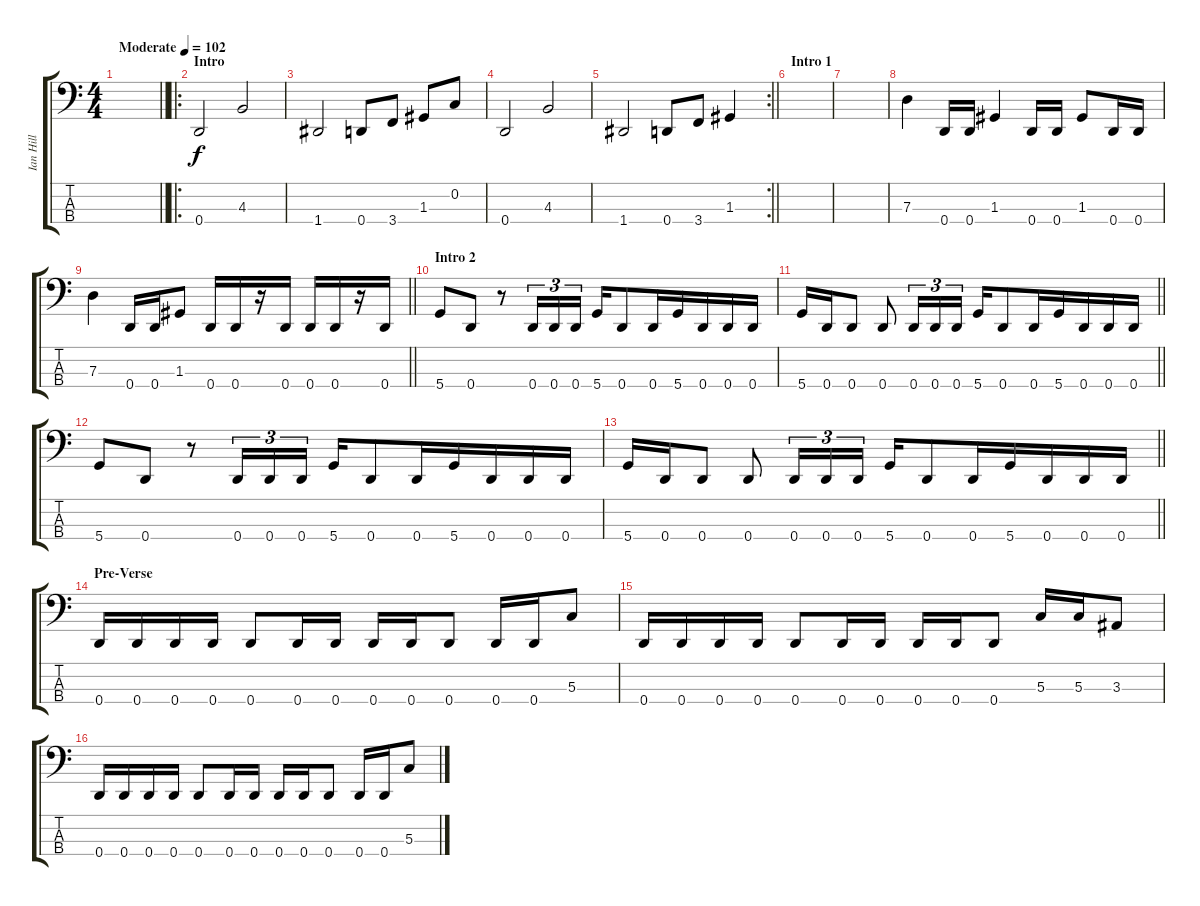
\track ("Ian Hill" "Ian Hill") {instrument electricbasspick}
\staff {score tabs}
\tuning (F2 C2 G1 D1) {hide}
\ts (4 4)
\tempo (102 "Moderate")
\clef f4
\barLineRight lightlight
\ks c
|
\ro
\section ("" "Intro")
0.4.2 4.3.2 |
1.4.2 0.4.8 3.4.8 1.3.8 0.2.8 |
0.4.2 4.3.2 |
\rc 2
\barLineRight lightlight
1.4.2 0.4.8 3.4.8 1.3.4 |
\section ("" "Intro 1")
|
|
7.3.4 0.4.16 0.4.16 1.3.4 0.4.16 0.4.16 1.3.8 0.4.16 0.4.16 |
\barLineRight lightlight
7.3.4 0.4.16 0.4.16 1.3.8 0.4.16 0.4.16 r.16 0.4.16 0.4.16 0.4.16 r.16 0.4.16 |
\section ("" "Intro 2")
5.4.8 0.4.8 r.8 0.4.16{tu (3 2)} 0.4.16{tu (3 2)} 0.4.16{tu (3 2) beam splitsecondary} 5.4.16 0.4.8 0.4.16{beam merge} 5.4.16 0.4.16 0.4.16 0.4.16 |
\barLineRight lightlight
5.4.16 0.4.16 0.4.8 0.4.8 0.4.16{tu (3 2)} 0.4.16{tu (3 2)} 0.4.16{tu (3 2) beam splitsecondary} 5.4.16 0.4.8 0.4.16{beam merge} 5.4.16 0.4.16 0.4.16 0.4.16 |
5.4.8 0.4.8 r.8 0.4.16{tu (3 2)} 0.4.16{tu (3 2)} 0.4.16{tu (3 2) beam splitsecondary} 5.4.16 0.4.8 0.4.16{beam merge} 5.4.16 0.4.16 0.4.16 0.4.16 |
\barLineRight lightlight
5.4.16 0.4.16 0.4.8 0.4.8 0.4.16{tu (3 2)} 0.4.16{tu (3 2)} 0.4.16{tu (3 2) beam splitsecondary} 5.4.16 0.4.8 0.4.16{beam merge} 5.4.16 0.4.16 0.4.16 0.4.16 |
\section ("" "Pre-Verse")
0.4.16 0.4.16 0.4.16 0.4.16 0.4.8 0.4.16 0.4.16 0.4.16 0.4.16 0.4.8 0.4.16 0.4.16 5.3.8 |
0.4.16 0.4.16 0.4.16 0.4.16 0.4.8 0.4.16 0.4.16 0.4.16 0.4.16 0.4.8 5.3.16 5.3.16 3.3.8 |
0.4.16 0.4.16 0.4.16 0.4.16 0.4.8 0.4.16 0.4.16 0.4.16 0.4.16 0.4.8 0.4.16 0.4.16 5.3.8
